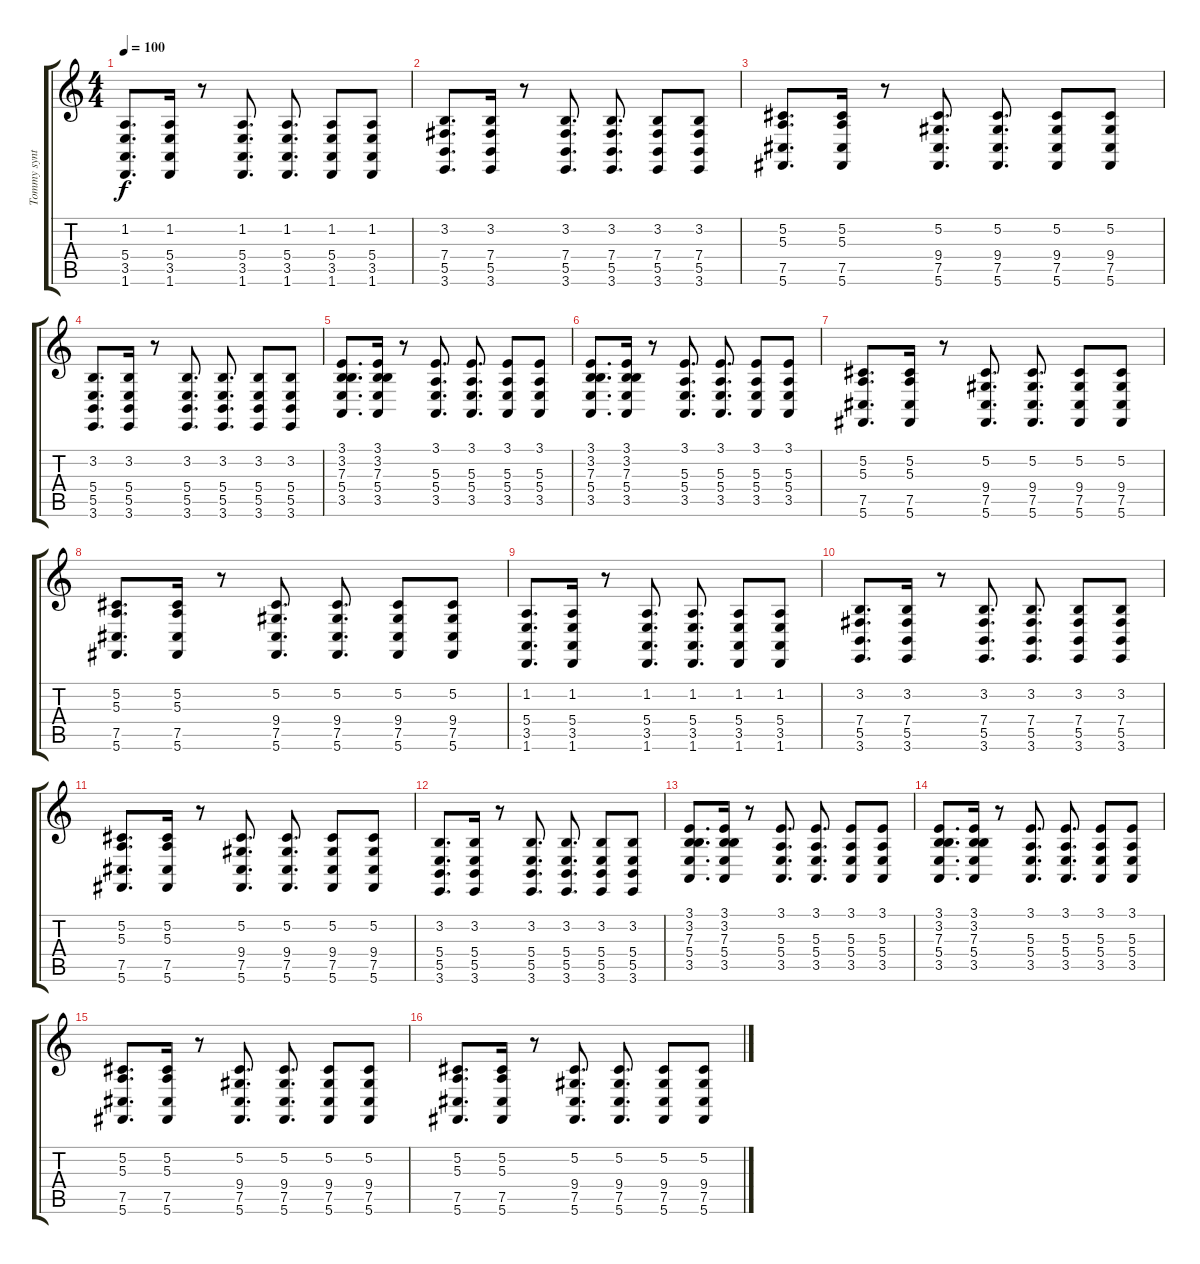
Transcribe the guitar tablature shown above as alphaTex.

\track ("Tommy synth" "Tommy synt") {instrument lead2sawtooth}
\staff {score tabs}
\tuning (Db4 Ab3 E3 B2 Gb2 Db2) {hide}
\ts (4 4)
\tempo 100
\clef g2
\ks c
(1.2 5.4 3.5 1.6).8{d dy f} (1.2 5.4 3.5 1.6).16 r.8 (1.2 5.4 3.5 1.6).8{d} (1.2 5.4 3.5 1.6).8{d} (1.2 5.4 3.5 1.6).8 (1.2 5.4 3.5 1.6).8 |
(3.2 7.4 5.5 3.6).8{d} (3.2 7.4 5.5 3.6).16 r.8 (3.2 7.4 5.5 3.6).8{d} (3.2 7.4 5.5 3.6).8{d} (3.2 7.4 5.5 3.6).8 (3.2 7.4 5.5 3.6).8 |
(5.2 5.3 7.5 5.6).8{d} (5.2 5.3 7.5 5.6).16 r.8 (5.2 9.4 7.5 5.6).8{d} (5.2 9.4 7.5 5.6).8{d} (5.2 9.4 7.5 5.6).8 (5.2 9.4 7.5 5.6).8 |
(3.2 5.4 5.5 3.6).8{d} (3.2 5.4 5.5 3.6).16 r.8 (3.2 5.4 5.5 3.6).8{d} (3.2 5.4 5.5 3.6).8{d} (3.2 5.4 5.5 3.6).8 (3.2 5.4 5.5 3.6).8 |
(3.1 3.2 7.3 5.4 3.5).8{d} (3.1 3.2 7.3 5.4 3.5).16 r.8 (3.1 5.3 5.4 3.5).8{d} (3.1 5.3 5.4 3.5).8{d} (3.1 5.3 5.4 3.5).8 (3.1 5.3 5.4 3.5).8 |
(3.1 3.2 7.3 5.4 3.5).8{d} (3.1 3.2 7.3 5.4 3.5).16 r.8 (3.1 5.3 5.4 3.5).8{d} (3.1 5.3 5.4 3.5).8{d} (3.1 5.3 5.4 3.5).8 (3.1 5.3 5.4 3.5).8 |
(5.2 5.3 7.5 5.6).8{d} (5.2 5.3 7.5 5.6).16 r.8 (5.2 9.4 7.5 5.6).8{d} (5.2 9.4 7.5 5.6).8{d} (5.2 9.4 7.5 5.6).8 (5.2 9.4 7.5 5.6).8 |
(5.2 5.3 7.5 5.6).8{d} (5.2 5.3 7.5 5.6).16 r.8 (5.2 9.4 7.5 5.6).8{d} (5.2 9.4 7.5 5.6).8{d} (5.2 9.4 7.5 5.6).8 (5.2 9.4 7.5 5.6).8 |
(1.2 5.4 3.5 1.6).8{d} (1.2 5.4 3.5 1.6).16 r.8 (1.2 5.4 3.5 1.6).8{d} (1.2 5.4 3.5 1.6).8{d} (1.2 5.4 3.5 1.6).8 (1.2 5.4 3.5 1.6).8 |
(3.2 7.4 5.5 3.6).8{d} (3.2 7.4 5.5 3.6).16 r.8 (3.2 7.4 5.5 3.6).8{d} (3.2 7.4 5.5 3.6).8{d} (3.2 7.4 5.5 3.6).8 (3.2 7.4 5.5 3.6).8 |
(5.2 5.3 7.5 5.6).8{d} (5.2 5.3 7.5 5.6).16 r.8 (5.2 9.4 7.5 5.6).8{d} (5.2 9.4 7.5 5.6).8{d} (5.2 9.4 7.5 5.6).8 (5.2 9.4 7.5 5.6).8 |
(3.2 5.4 5.5 3.6).8{d} (3.2 5.4 5.5 3.6).16 r.8 (3.2 5.4 5.5 3.6).8{d} (3.2 5.4 5.5 3.6).8{d} (3.2 5.4 5.5 3.6).8 (3.2 5.4 5.5 3.6).8 |
(3.1 3.2 7.3 5.4 3.5).8{d} (3.1 3.2 7.3 5.4 3.5).16 r.8 (3.1 5.3 5.4 3.5).8{d} (3.1 5.3 5.4 3.5).8{d} (3.1 5.3 5.4 3.5).8 (3.1 5.3 5.4 3.5).8 |
(3.1 3.2 7.3 5.4 3.5).8{d} (3.1 3.2 7.3 5.4 3.5).16 r.8 (3.1 5.3 5.4 3.5).8{d} (3.1 5.3 5.4 3.5).8{d} (3.1 5.3 5.4 3.5).8 (3.1 5.3 5.4 3.5).8 |
(5.2 5.3 7.5 5.6).8{d} (5.2 5.3 7.5 5.6).16 r.8 (5.2 9.4 7.5 5.6).8{d} (5.2 9.4 7.5 5.6).8{d} (5.2 9.4 7.5 5.6).8 (5.2 9.4 7.5 5.6).8 |
(5.2 5.3 7.5 5.6).8{d} (5.2 5.3 7.5 5.6).16 r.8 (5.2 9.4 7.5 5.6).8{d} (5.2 9.4 7.5 5.6).8{d} (5.2 9.4 7.5 5.6).8 (5.2 9.4 7.5 5.6).8
